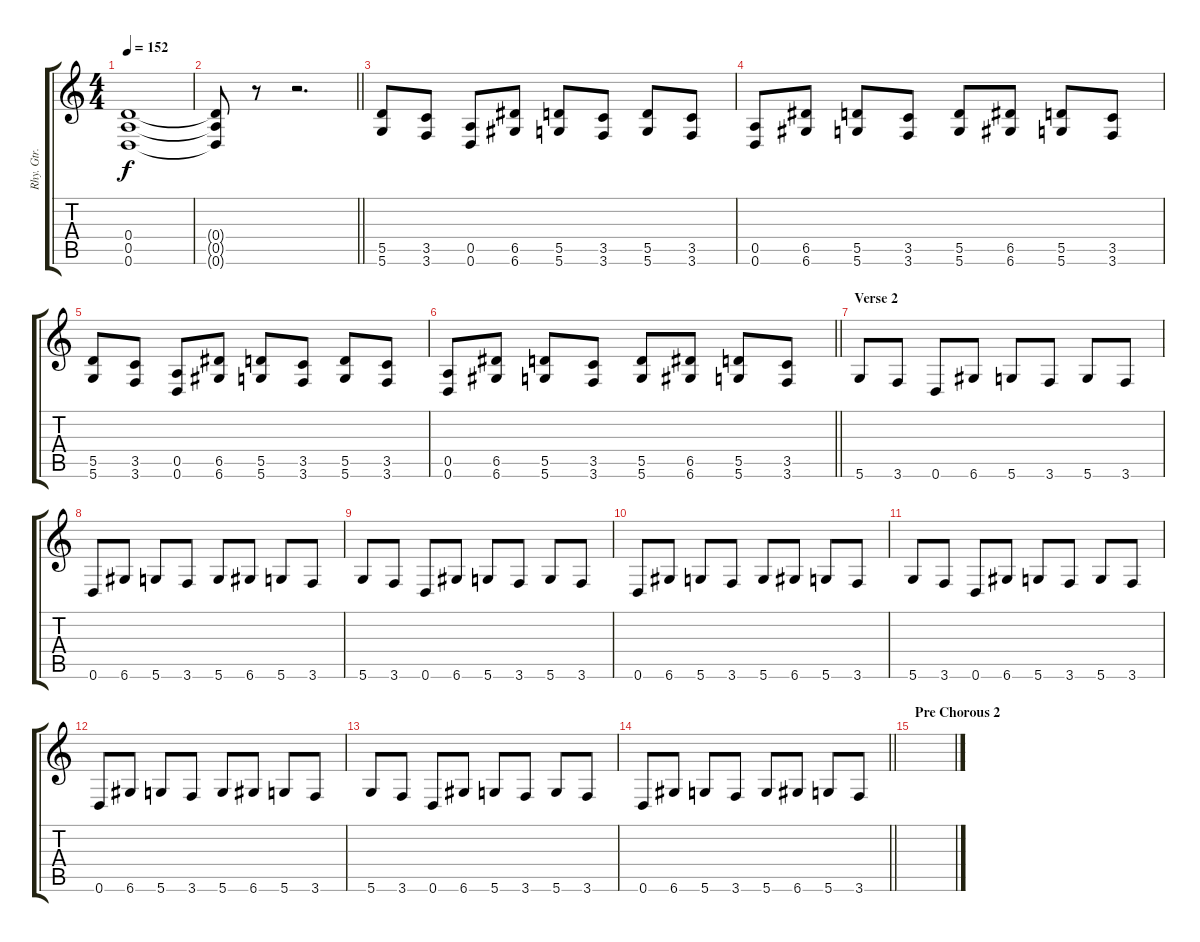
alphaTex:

\track ("Rhy. Gtr. 1" "Rhy. Gtr. ") {instrument distortionguitar}
\staff {score tabs}
\tuning (E4 B3 G3 D3 A2 D2) {hide}
\ts (4 4)
\tempo 152
\clef g2
\ks c
(0.4 0.5 0.6).1{dy f} |
\barLineRight lightlight
(0.4{t} 0.5{t} 0.6{t}).8 r.8 r.2{d} |
\section ("" "")
(5.5 5.6).8{volume 5} (3.5 3.6).8 (0.5 0.6).8 (6.5 6.6).8 (5.5 5.6).8 (3.5 3.6).8 (5.5 5.6).8 (3.5 3.6).8 |
(0.5 0.6).8 (6.5 6.6).8 (5.5 5.6).8 (3.5 3.6).8 (5.5 5.6).8 (6.5 6.6).8 (5.5 5.6).8 (3.5 3.6).8 |
(5.5 5.6).8 (3.5 3.6).8 (0.5 0.6).8 (6.5 6.6).8 (5.5 5.6).8 (3.5 3.6).8 (5.5 5.6).8 (3.5 3.6).8 |
\barLineRight lightlight
(0.5 0.6).8 (6.5 6.6).8 (5.5 5.6).8 (3.5 3.6).8 (5.5 5.6).8 (6.5 6.6).8 (5.5 5.6).8 (3.5 3.6).8 |
\section ("" "Verse 2")
5.6.8{volume 1 instrument lead8bassandlead} 3.6.8 0.6.8 6.6.8 5.6.8 3.6.8 5.6.8 3.6.8 |
0.6.8 6.6.8 5.6.8 3.6.8 5.6.8 6.6.8 5.6.8 3.6.8 |
5.6.8 3.6.8 0.6.8 6.6.8 5.6.8 3.6.8 5.6.8 3.6.8 |
0.6.8 6.6.8 5.6.8 3.6.8 5.6.8 6.6.8 5.6.8 3.6.8 |
5.6.8 3.6.8 0.6.8 6.6.8 5.6.8 3.6.8 5.6.8 3.6.8 |
0.6.8 6.6.8 5.6.8 3.6.8 5.6.8 6.6.8 5.6.8 3.6.8 |
5.6.8 3.6.8 0.6.8 6.6.8 5.6.8 3.6.8 5.6.8 3.6.8 |
\barLineRight lightlight
0.6.8 6.6.8 5.6.8 3.6.8 5.6.8 6.6.8 5.6.8 3.6.8 |
\section ("" "Pre Chorous 2")
